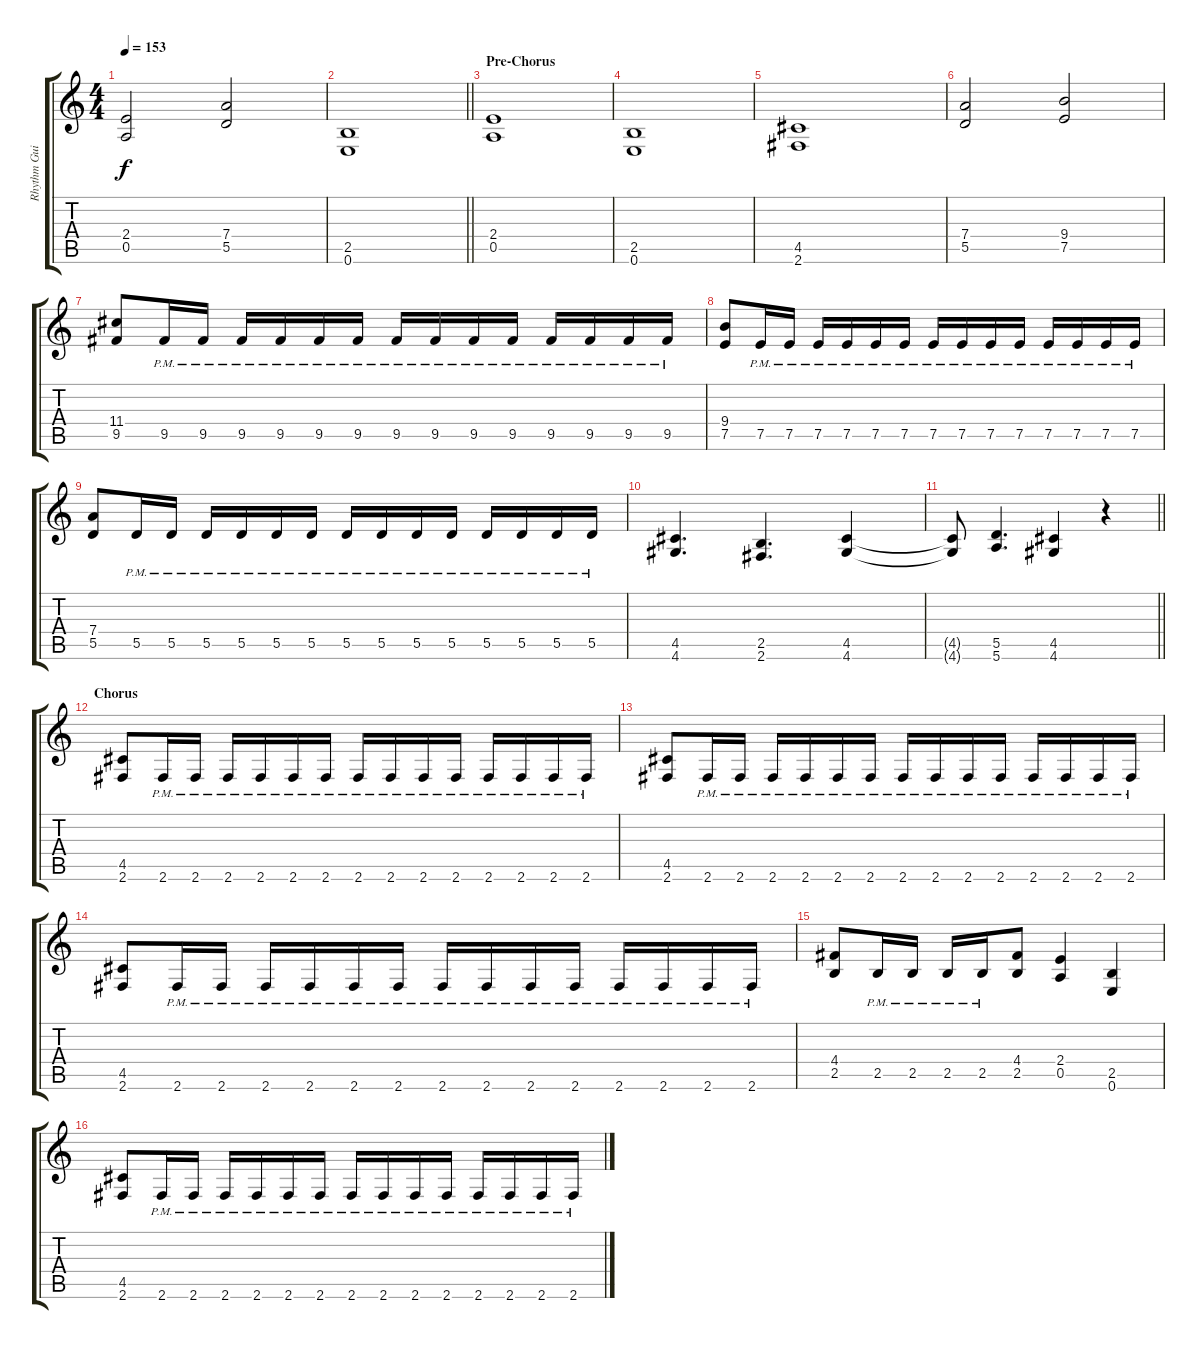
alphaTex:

\track ("Rhythm Guitar II" "Rhythm Gui") {instrument overdrivenguitar}
\staff {score tabs}
\tuning (E4 B3 G3 D3 A2 E2) {hide}
\ts (4 4)
\tempo 153
\clef g2
\ks c
(2.4 0.5).2{dy f} (7.4 5.5).2 |
\barLineRight lightlight
(2.5 0.6).1 |
\section ("" "Pre-Chorus")
(2.4 0.5).1 |
(2.5 0.6).1 |
(4.5 2.6).1 |
(7.4 5.5).2 (9.4 7.5).2 |
(11.4 9.5).8 9.5{pm}.16 9.5{pm}.16 9.5{pm}.16 9.5{pm}.16 9.5{pm}.16 9.5{pm}.16 9.5{pm}.16 9.5{pm}.16 9.5{pm}.16 9.5{pm}.16 9.5{pm}.16 9.5{pm}.16 9.5{pm}.16 9.5{pm}.16 |
(9.4 7.5).8 7.5{pm}.16 7.5{pm}.16 7.5{pm}.16 7.5{pm}.16 7.5{pm}.16 7.5{pm}.16 7.5{pm}.16 7.5{pm}.16 7.5{pm}.16 7.5{pm}.16 7.5{pm}.16 7.5{pm}.16 7.5{pm}.16 7.5{pm}.16 |
(7.4 5.5).8 5.5{pm}.16 5.5{pm}.16 5.5{pm}.16 5.5{pm}.16 5.5{pm}.16 5.5{pm}.16 5.5{pm}.16 5.5{pm}.16 5.5{pm}.16 5.5{pm}.16 5.5{pm}.16 5.5{pm}.16 5.5{pm}.16 5.5{pm}.16 |
(4.5 4.6).4{d} (2.5 2.6).4{d} (4.5 4.6).4 |
\barLineRight lightlight
(4.5{t} 4.6{t}).8 (5.5 5.6).4{d} (4.5 4.6).4 r.4 |
\section ("" "Chorus")
(4.5 2.6).8 2.6{pm}.16 2.6{pm}.16 2.6{pm}.16 2.6{pm}.16 2.6{pm}.16 2.6{pm}.16 2.6{pm}.16 2.6{pm}.16 2.6{pm}.16 2.6{pm}.16 2.6{pm}.16 2.6{pm}.16 2.6{pm}.16 2.6{pm}.16 |
(4.5 2.6).8 2.6{pm}.16 2.6{pm}.16 2.6{pm}.16 2.6{pm}.16 2.6{pm}.16 2.6{pm}.16 2.6{pm}.16 2.6{pm}.16 2.6{pm}.16 2.6{pm}.16 2.6{pm}.16 2.6{pm}.16 2.6{pm}.16 2.6{pm}.16 |
(4.5 2.6).8 2.6{pm}.16 2.6{pm}.16 2.6{pm}.16 2.6{pm}.16 2.6{pm}.16 2.6{pm}.16 2.6{pm}.16 2.6{pm}.16 2.6{pm}.16 2.6{pm}.16 2.6{pm}.16 2.6{pm}.16 2.6{pm}.16 2.6{pm}.16 |
(4.4 2.5).8 2.5{pm}.16 2.5{pm}.16 2.5{pm}.16 2.5{pm}.16 (4.4 2.5).8 (2.4 0.5).4 (2.5 0.6).4 |
(4.5 2.6).8 2.6{pm}.16 2.6{pm}.16 2.6{pm}.16 2.6{pm}.16 2.6{pm}.16 2.6{pm}.16 2.6{pm}.16 2.6{pm}.16 2.6{pm}.16 2.6{pm}.16 2.6{pm}.16 2.6{pm}.16 2.6{pm}.16 2.6{pm}.16
